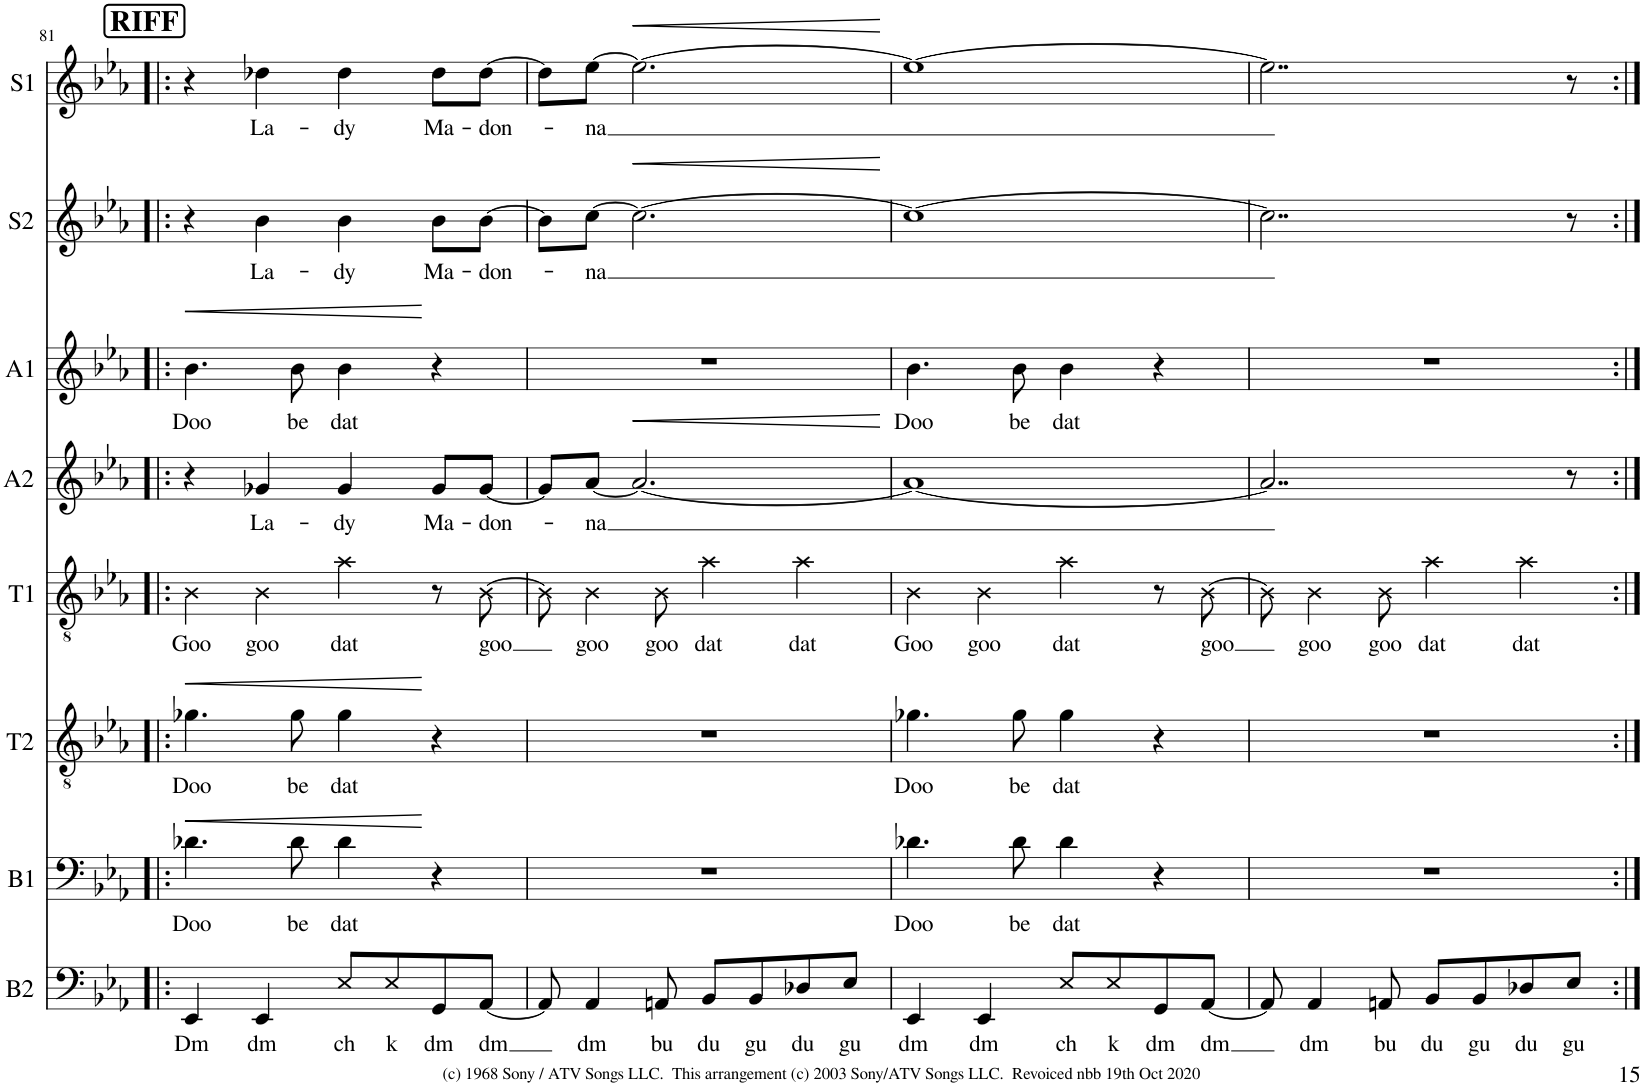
**kern	**text	**kern	**text	**dynam	**kern	**text	**dynam	**kern	**text	**kern	**text	**dynam	**kern	**text	**dynam	**kern	**text	**dynam	**kern	**text	**dynam
*part8	*part8	*part7	*part7	*part7	*part6	*part6	*part6	*part5	*part5	*part4	*part4	*part4	*part3	*part3	*part3	*part2	*part2	*part2	*part1	*part1	*part1
*staff8	*staff8	*staff7	*staff7	*staff7	*staff6	*staff6	*staff6	*staff5	*staff5	*staff4	*staff4	*staff4	*staff3	*staff3	*staff3	*staff2	*staff2	*staff2	*staff1	*staff1	*staff1
*I"Bass 2	*	*I"Bass 1	*	*	*I"Tenor 2	*	*	*I"Tenor 1	*	*I"Alto 2	*	*	*I"Alto 1	*	*	*I"Soprano 2	*	*	*I"Soprano 1	*	*
*I'B2	*	*I'B1	*	*	*I'T2	*	*	*I'T1	*	*I'A2	*	*	*I'A1	*	*	*I'S2	*	*	*I'S1	*	*
!!LO:PB:g=z
*clefF4	*	*clefF4	*	*	*clefGv2	*	*	*clefGv2	*	*clefG2	*	*	*clefG2	*	*	*clefG2	*	*	*clefG2	*	*
*k[b-e-a-]	*	*k[b-e-a-]	*	*	*k[b-e-a-]	*	*	*k[b-e-a-]	*	*k[b-e-a-]	*	*	*k[b-e-a-]	*	*	*k[b-e-a-]	*	*	*k[b-e-a-]	*	*
*M4/4	*	*M4/4	*	*	*M4/4	*	*	*M4/4	*	*M4/4	*	*	*M4/4	*	*	*M4/4	*	*	*M4/4	*	*
!!LO:REH:place=s1:a:B:cj:fs=14:t=RIFF
=81!|:	=81!|:	=81!|:	=81!|:	=81!|:	=81!|:	=81!|:	=81!|:	=81!|:	=81!|:	=81!|:	=81!|:	=81!|:	=81!|:	=81!|:	=81!|:	=81!|:	=81!|:	=81!|:	=81!|:	=81!|:	=81!|:
!	!LO:LY:b	!	!LO:LY:b	!LO:HP:b	!	!LO:LY:b	!LO:HP:b	!	!LO:LY:b	!	!	!	!	!LO:LY:b	!LO:HP:b	!	!	!	!	!	!
4EE-/	Dm	4.d-X\	Doo	<	4.g-X\	Doo	<	4B-\	Goo	4r	.	.	4.b-\	Doo	<	4r	.	.	4r	.	.
!	!LO:LY:b	!	!	!	!	!	!	!	!LO:LY:b	!	!LO:LY:b	!	!	!	!	!	!LO:LY:b	!	!	!LO:LY:b	!
4EE-/	dm	.	.	.	.	.	.	4B-\	goo	4g-X/	La-	.	.	.	.	4b-\	La-	.	4dd-X\	La-	.
!	!	!	!LO:LY:b	!	!	!LO:LY:b	!	!	!	!	!	!	!	!LO:LY:b	!	!	!	!	!	!	!
.	.	8d-\	be	.	8g-\	be	.	.	.	.	.	.	8b-\	be	.	.	.	.	.	.	.
!	!LO:LY:b	!	!LO:LY:b	!	!	!LO:LY:b	!	!	!LO:LY:b	!	!LO:LY:b	!	!	!LO:LY:b	!	!	!LO:LY:b	!	!	!LO:LY:b	!
8E-/L	ch	4d-\	dat	.	4g-\	dat	.	4a-\	dat	4g-/	-dy	.	4b-\	dat	.	4b-\	-dy	.	4dd-\	-dy	.
!	!LO:LY:b	!	!	!	!	!	!	!	!	!	!	!	!	!	!	!	!	!	!	!	!
8E-/	k	.	.	.	.	.	.	.	.	.	.	.	.	.	.	.	.	.	.	.	.
!	!LO:LY:b	!	!	!	!	!	!	!	!	!	!LO:LY:b	!	!	!	!	!	!LO:LY:b	!	!	!LO:LY:b	!
8GG/	dm	4r	.	[	4r	.	[	8r	.	8g-/L	Ma-	.	4r	.	[	8b-\L	Ma-	.	8dd-\L	Ma-	.
!	!LO:LY:b	!	!	!	!	!	!	!	!LO:LY:b	!	!LO:LY:b	!	!	!	!	!	!LO:LY:b	!	!	!LO:LY:b	!
[8AA-/J	dm	.	.	.	.	.	.	[8B-\	goo	[8g-/J	-don-	.	.	.	.	[8b-\J	-don-	.	[8dd-\J	-don-	.
=82	=82	=82	=82	=82	=82	=82	=82	=82	=82	=82	=82	=82	=82	=82	=82	=82	=82	=82	=82	=82	=82
8AA-/]	.	1r	.	.	1r	.	.	8B-\]	.	8g-/L]	.	.	1r	.	.	8b-\L]	.	.	8dd-\L]	.	.
!	!LO:LY:b	!	!	!	!	!	!	!	!LO:LY:b	!	!LO:LY:b	!	!	!	!	!	!LO:LY:b	!	!	!LO:LY:b	!
4AA-/	dm	.	.	.	.	.	.	4B-\	goo	[8a-/J	-na	.	.	.	.	[8cc\J	-na	.	[8ee-\J	-na	.
!	!	!	!	!	!	!	!	!	!	!	!	!LO:HP:b	!	!	!	!	!	!LO:HP:b	!	!	!LO:HP:b
.	.	.	.	.	.	.	.	.	.	2.a-/_	.	<	.	.	.	2.cc\_	.	<	2.ee-\_	.	<
!	!LO:LY:b	!	!	!	!	!	!	!	!LO:LY:b	!	!	!	!	!	!	!	!	!	!	!	!
8AAn/	bu	.	.	.	.	.	.	8B-\	goo	.	.	.	.	.	.	.	.	.	.	.	.
!	!LO:LY:b	!	!	!	!	!	!	!	!LO:LY:b	!	!	!	!	!	!	!	!	!	!	!	!
8BB-/L	du	.	.	.	.	.	.	4a-\	dat	.	.	.	.	.	.	.	.	.	.	.	.
!	!LO:LY:b	!	!	!	!	!	!	!	!	!	!	!	!	!	!	!	!	!	!	!	!
8BB-/	gu	.	.	.	.	.	.	.	.	.	.	.	.	.	.	.	.	.	.	.	.
!	!LO:LY:b	!	!	!	!	!	!	!	!LO:LY:b	!	!	!	!	!	!	!	!	!	!	!	!
8D-X/	du	.	.	.	.	.	.	4a-\	dat	.	.	.	.	.	.	.	.	.	.	.	.
!	!LO:LY:b	!	!	!	!	!	!	!	!	!	!	!	!	!	!	!	!	!	!	!	!
8E-/J	gu	.	.	.	.	.	.	.	.	.	.	.	.	.	.	.	.	.	.	.	.
.	.	.	.	.	.	.	.	.	.	.	.	[	.	.	.	.	.	[	.	.	[
=83	=83	=83	=83	=83	=83	=83	=83	=83	=83	=83	=83	=83	=83	=83	=83	=83	=83	=83	=83	=83	=83
!	!LO:LY:b	!	!LO:LY:b	!	!	!LO:LY:b	!	!	!LO:LY:b	!	!	!	!	!LO:LY:b	!	!	!	!	!	!	!
4EE-/	dm	4.d-X\	Doo	.	4.g-X\	Doo	.	4B-\	Goo	1a-_	.	.	4.b-\	Doo	.	1cc_	.	.	1ee-_	.	.
!	!LO:LY:b	!	!	!	!	!	!	!	!LO:LY:b	!	!	!	!	!	!	!	!	!	!	!	!
4EE-/	dm	.	.	.	.	.	.	4B-\	goo	.	.	.	.	.	.	.	.	.	.	.	.
!	!	!	!LO:LY:b	!	!	!LO:LY:b	!	!	!	!	!	!	!	!LO:LY:b	!	!	!	!	!	!	!
.	.	8d-\	be	.	8g-\	be	.	.	.	.	.	.	8b-\	be	.	.	.	.	.	.	.
!	!LO:LY:b	!	!LO:LY:b	!	!	!LO:LY:b	!	!	!LO:LY:b	!	!	!	!	!LO:LY:b	!	!	!	!	!	!	!
8E-/L	ch	4d-\	dat	.	4g-\	dat	.	4a-\	dat	.	.	.	4b-\	dat	.	.	.	.	.	.	.
!	!LO:LY:b	!	!	!	!	!	!	!	!	!	!	!	!	!	!	!	!	!	!	!	!
8E-/	k	.	.	.	.	.	.	.	.	.	.	.	.	.	.	.	.	.	.	.	.
!	!LO:LY:b	!	!	!	!	!	!	!	!	!	!	!	!	!	!	!	!	!	!	!	!
8GG/	dm	4r	.	.	4r	.	.	8r	.	.	.	.	4r	.	.	.	.	.	.	.	.
!	!LO:LY:b	!	!	!	!	!	!	!	!LO:LY:b	!	!	!	!	!	!	!	!	!	!	!	!
[8AA-/J	dm	.	.	.	.	.	.	[8B-\	goo	.	.	.	.	.	.	.	.	.	.	.	.
=84	=84	=84	=84	=84	=84	=84	=84	=84	=84	=84	=84	=84	=84	=84	=84	=84	=84	=84	=84	=84	=84
8AA-/]	.	1r	.	.	1r	.	.	8B-\]	.	2..a-/]	.	.	1r	.	.	2..cc\]	.	.	2..ee-\]	.	.
!	!LO:LY:b	!	!	!	!	!	!	!	!LO:LY:b	!	!	!	!	!	!	!	!	!	!	!	!
4AA-/	dm	.	.	.	.	.	.	4B-\	goo	.	.	.	.	.	.	.	.	.	.	.	.
!	!LO:LY:b	!	!	!	!	!	!	!	!LO:LY:b	!	!	!	!	!	!	!	!	!	!	!	!
8AAn/	bu	.	.	.	.	.	.	8B-\	goo	.	.	.	.	.	.	.	.	.	.	.	.
!	!LO:LY:b	!	!	!	!	!	!	!	!LO:LY:b	!	!	!	!	!	!	!	!	!	!	!	!
8BB-/L	du	.	.	.	.	.	.	4a-\	dat	.	.	.	.	.	.	.	.	.	.	.	.
!	!LO:LY:b	!	!	!	!	!	!	!	!	!	!	!	!	!	!	!	!	!	!	!	!
8BB-/	gu	.	.	.	.	.	.	.	.	.	.	.	.	.	.	.	.	.	.	.	.
!	!LO:LY:b	!	!	!	!	!	!	!	!LO:LY:b	!	!	!	!	!	!	!	!	!	!	!	!
8D-X/	du	.	.	.	.	.	.	4a-\	dat	.	.	.	.	.	.	.	.	.	.	.	.
!	!LO:LY:b	!	!	!	!	!	!	!	!	!	!	!	!	!	!	!	!	!	!	!	!
8E-/J	gu	.	.	.	.	.	.	.	.	8r	.	.	.	.	.	8r	.	.	8r	.	.
=:|!	=:|!	=:|!	=:|!	=:|!	=:|!	=:|!	=:|!	=:|!	=:|!	=:|!	=:|!	=:|!	=:|!	=:|!	=:|!	=:|!	=:|!	=:|!	=:|!	=:|!	=:|!
*-	*-	*-	*-	*-	*-	*-	*-	*-	*-	*-	*-	*-	*-	*-	*-	*-	*-	*-	*-	*-	*-
